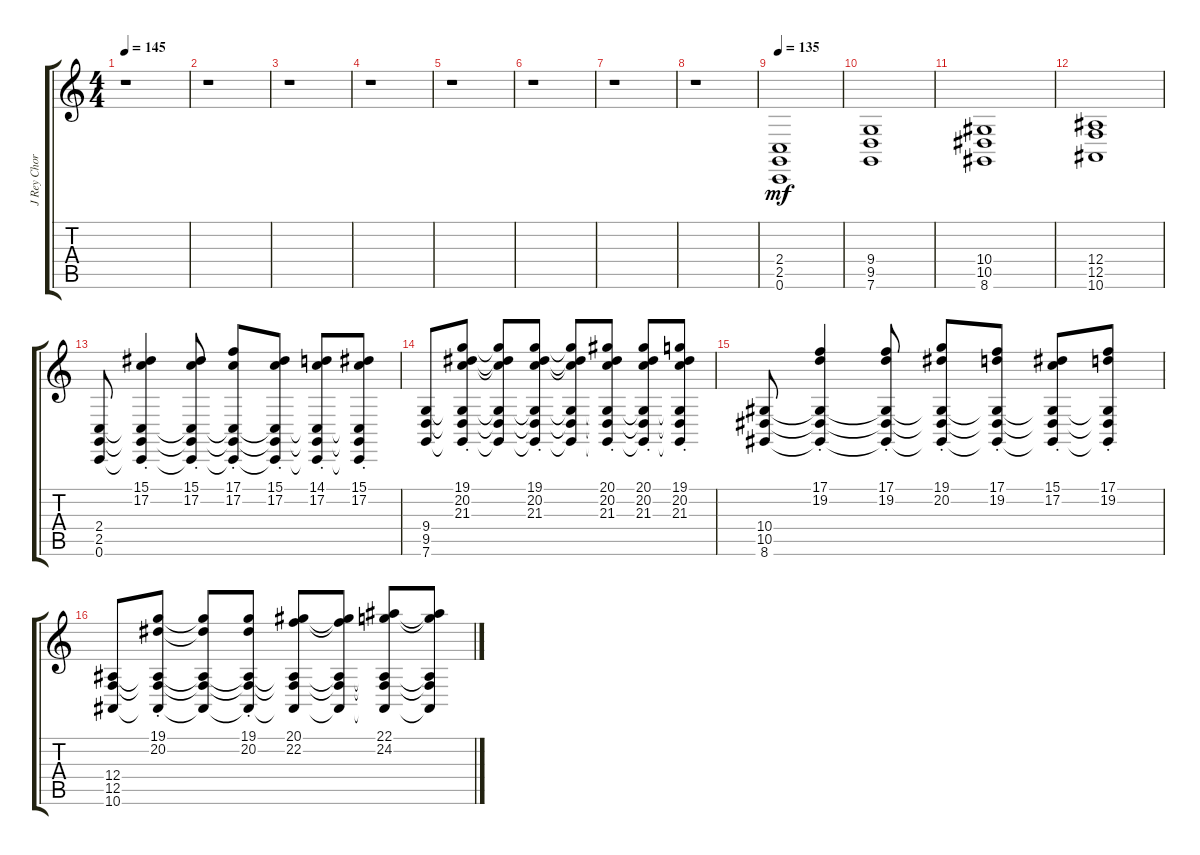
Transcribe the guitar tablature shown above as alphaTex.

\track ("J Rey Chorus" "J Rey Chor") {instrument choiraahs}
\staff {score tabs}
\tuning (C4 G3 Eb3 Bb2 F2 C2) {hide}
\ts (4 4)
\tempo 145
\clef g2
\ks c
r.1{dy mf} |
r.1 |
r.1 |
r.1 |
r.1 |
r.1 |
r.1 |
r.1 |
\tempo 135
(2.4 2.5 0.6).1 |
(9.4 9.5 7.6).1 |
(10.4 10.5 8.6).1 |
(12.4 12.5 10.6).1 |
(2.4 2.5 0.6).8 (15.1{st} 17.2{st} 2.4{t} 2.5{t} 0.6{t}).4 (15.1{st} 17.2{st} 2.4{t} 2.5{t} 0.6{t}).8 (17.1{st} 17.2{st} 2.4{t} 2.5{t} 0.6{t}).8 (15.1{st} 17.2{st} 2.4{t} 2.5{t} 0.6{t}).8 (14.1{st} 17.2{st} 2.4{t} 2.5{t} 0.6{t}).8 (15.1{st} 17.2{st} 2.4{t} 2.5{t} 0.6{t}).8 |
(9.4 9.5 7.6).8 (19.1{st} 20.2{st} 21.3{st} 9.4{t} 9.5{t} 7.6{t}).8 (19.1{t} 20.2{t} 21.3{t} 9.4{t} 9.5{t} 7.6{t}).8 (19.1{st} 20.2{st} 21.3{st} 9.4{t} 9.5{t} 7.6{t}).8 (19.1{t} 20.2{t} 21.3{t} 9.4{t} 9.5{t} 7.6{t}).8 (20.1{st} 20.2{st} 21.3{st} 9.4{t} 9.5{t} 7.6{t}).8 (20.1{st} 20.2{st} 21.3{st} 9.4{t} 9.5{t} 7.6{t}).8 (19.1{st} 20.2{st} 21.3{st} 9.4{t} 9.5{t} 7.6{t}).8 |
(10.4 10.5 8.6).8 (17.1{st} 19.2{st} 10.4{t} 10.5{t} 8.6{t}).4 (17.1{st} 19.2{st} 10.4{t} 10.5{t} 8.6{t}).8 (19.1{st} 20.2{st} 10.4{t} 10.5{t} 8.6{t}).8 (17.1{st} 19.2{st} 10.4{t} 10.5{t} 8.6{t}).8 (15.1{st} 17.2{st} 10.4{t} 10.5{t} 8.6{t}).8 (17.1{st} 19.2{st} 10.4{t} 10.5{t} 8.6{t}).8 |
(12.4 12.5 10.6).8 (19.1{st} 20.2{st} 12.4{t} 12.5{t} 10.6{t}).8 (19.1{t} 20.2{t} 12.4{t} 12.5{t} 10.6{t}).8 (19.1{st} 20.2{st} 12.4{t} 12.5{t} 10.6{t}).8 (20.1 22.2 12.4{t} 12.5{t} 10.6{t}).8 (20.1{t} 22.2{t} 12.4{t} 12.5{t} 10.6{t}).8 (22.1 24.2 12.4{t} 12.5{t} 10.6{t}).8 (22.1{t} 24.2{t} 12.4{t} 12.5{t} 10.6{t}).8
